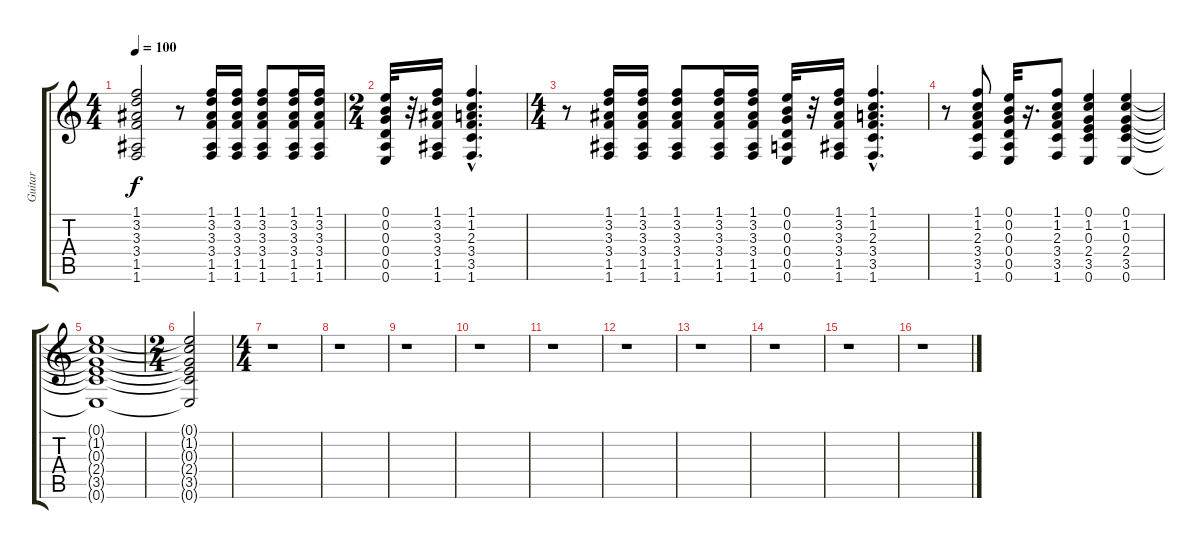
\track ("Guitar" "Guitar") {instrument overdrivenguitar}
\staff {score tabs}
\tuning (E4 B3 G3 D3 A2 E2) {hide}
\ts (4 4)
\tempo 100
\clef g2
\ks c
(1.1{t} 3.2{t} 3.3{t} 3.4{t} 1.5{t} 1.6{t}).2{dy f} r.8 (1.1 3.2 3.3 3.4 1.5 1.6).16 (1.1 3.2 3.3 3.4 1.5 1.6).16 (1.1 3.2 3.3 3.4 1.5 1.6).8 (1.1 3.2 3.3 3.4 1.5 1.6).16 (1.1 3.2 3.3 3.4 1.5 1.6).16 |
\ts (2 4)
(0.1 0.2 0.3 0.4 0.5 0.6).32 r.32 (1.1 3.2 3.3 3.4 1.5 1.6).16 (1.1{hac} 1.2{hac} 2.3{hac} 3.4{hac} 3.5{hac} 1.6{hac}).4{d} |
\ts (4 4)
r.8 (1.1 3.2 3.3 3.4 1.5 1.6).16 (1.1 3.2 3.3 3.4 1.5 1.6).16 (1.1 3.2 3.3 3.4 1.5 1.6).8 (1.1 3.2 3.3 3.4 1.5 1.6).16 (1.1 3.2 3.3 3.4 1.5 1.6).16 (0.1 0.2 0.3 0.4 0.5 0.6).32 r.32 (1.1 3.2 3.3 3.4 1.5 1.6).16 (1.1{hac} 1.2{hac} 2.3{hac} 3.4{hac} 3.5{hac} 1.6{hac}).4{d} |
r.8 (1.1 1.2 2.3 3.4 3.5 1.6).8 (0.1 0.2 0.3 0.4 0.5 0.6).32 r.16{d} (1.1 1.2 2.3 3.4 3.5 1.6).8 (0.1 1.2 0.3 2.4 3.5 0.6).4 (0.1 1.2 0.3 2.4 3.5 0.6).4 |
(0.1{t} 1.2{t} 0.3{t} 2.4{t} 3.5{t} 0.6{t}).1 |
\ts (2 4)
(0.1{t} 1.2{t} 0.3{t} 2.4{t} 3.5{t} 0.6{t}).2 |
\ts (4 4)
r.1 |
r.1 |
r.1 |
r.1 |
r.1 |
r.1 |
r.1 |
r.1 |
r.1 |
r.1
